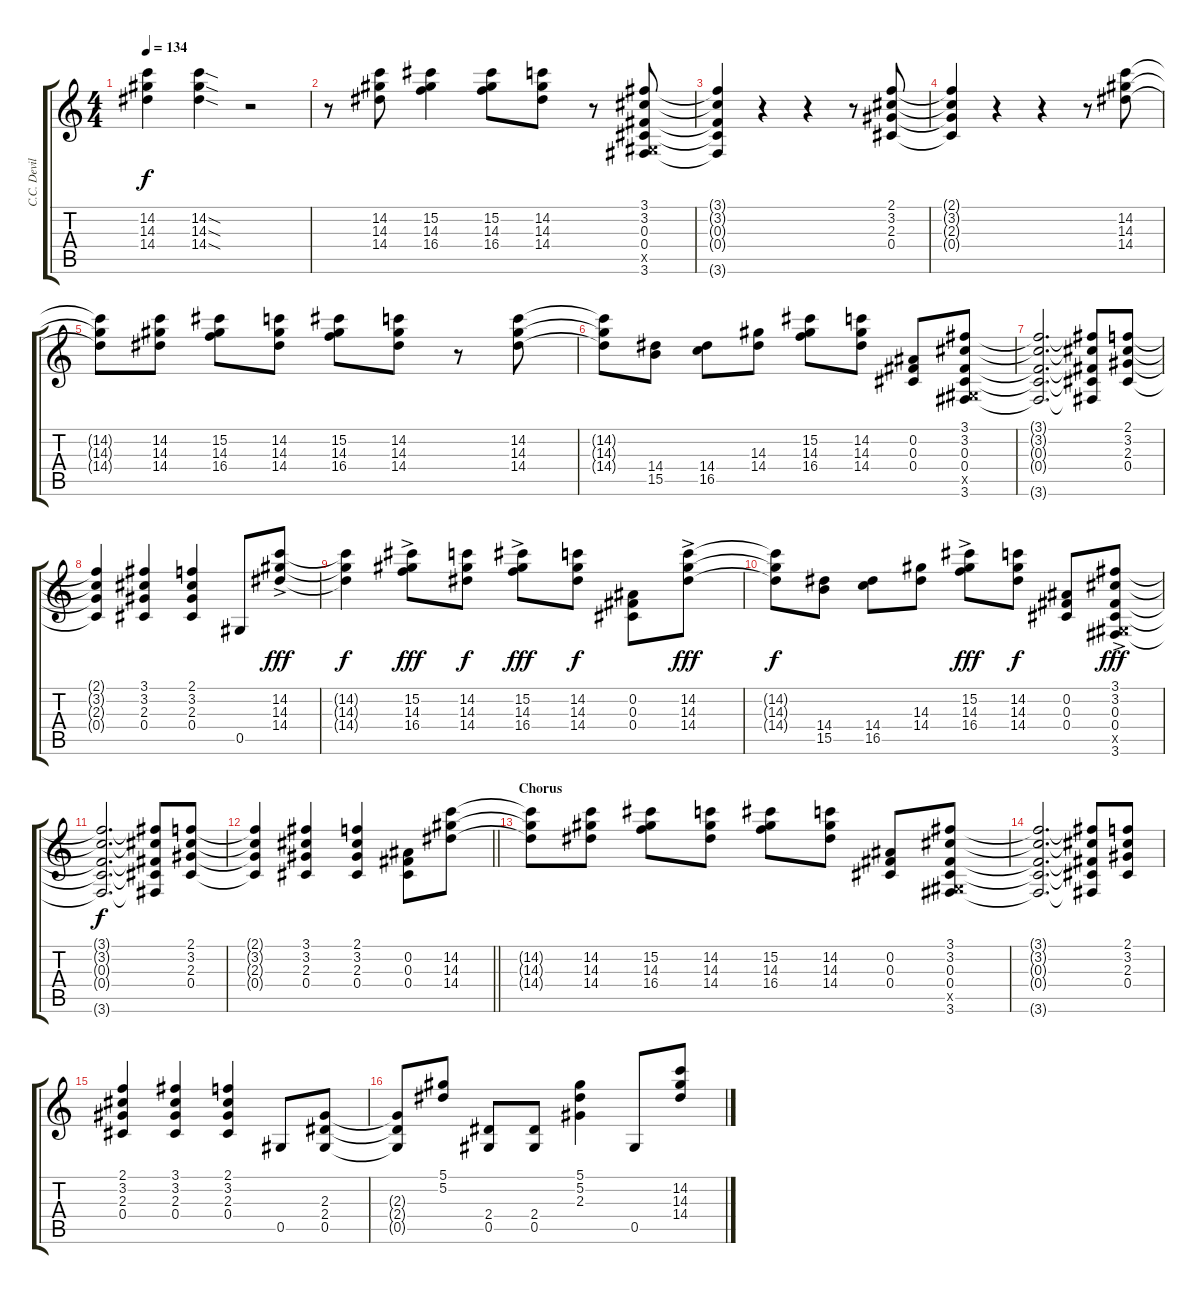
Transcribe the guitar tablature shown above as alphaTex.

\track ("C.C. Deville ( Rythm )" "C.C. Devil") {instrument distortionguitar}
\staff {score tabs}
\tuning (Eb4 Bb3 Gb3 Db3 Ab2 Eb2) {hide}
\ts (4 4)
\tempo 134
\clef g2
\ks c
(14.2 14.3 14.4).4{dy f} (14.2{sod} 14.3{sod} 14.4{sod}).4 r.2 |
r.8 (14.2 14.3 14.4).8 (15.2 14.3 16.4).4 (15.2 14.3 16.4).8 (14.2 14.3 14.4).8 r.8 (3.1 3.2 0.3 0.4 0.5{x} 3.6).8 |
(3.1{t} 3.2{t} 0.3{t} 0.4{t} 3.6{t}).4 r.4 r.4 r.8 (2.1 3.2 2.3 0.4).8 |
(2.1{t} 3.2{t} 2.3{t} 0.4{t}).4 r.4 r.4 r.8 (14.2 14.3 14.4).8 |
(14.2{t} 14.3{t} 14.4{t}).8 (14.2 14.3 14.4).8 (15.2 14.3 16.4).8 (14.2 14.3 14.4).8 (15.2 14.3 16.4).8 (14.2 14.3 14.4).8 r.8 (14.2 14.3 14.4).8 |
(14.2{t} 14.3{t} 14.4{t}).8 (14.4 15.5).8 (14.4 16.5).8 (14.3 14.4).8 (15.2 14.3 16.4).8 (14.2 14.3 14.4).8 (0.2 0.3 0.4).8 (3.1 3.2 0.3 0.4 0.5{x} 3.6).8 |
(3.1{t} 3.2{t} 0.3{t} 0.4{t} 3.6{t}).2{d} (3.1{t} 3.2{t} 0.3{t} 0.4{t} 3.6{t}).8 (2.1 3.2 2.3 0.4).8 |
(2.1{t} 3.2{t} 2.3{t} 0.4{t}).4 (3.1 3.2 2.3 0.4).4 (2.1 3.2 2.3 0.4).4 0.5.8 (14.2{ac} 14.3{ac} 14.4{ac}).8{dy fff} |
(14.2{t} 14.3{t} 14.4{t}).4{dy f} (15.2{ac} 14.3{ac} 16.4{ac}).8{dy fff} (14.2 14.3 14.4).8{dy f} (15.2{ac} 14.3{ac} 16.4{ac}).8{dy fff} (14.2 14.3 14.4).8{dy f} (0.2 0.3 0.4).8 (14.2{ac} 14.3{ac} 14.4{ac}).8{dy fff} |
(14.2{t} 14.3{t} 14.4{t}).8{dy f} (14.4 15.5).8 (14.4 16.5).8 (14.3 14.4).8 (15.2{ac} 14.3{ac} 16.4{ac}).8{dy fff} (14.2 14.3 14.4).8{dy f} (0.2 0.3 0.4).8 (3.1{ac} 3.2{ac} 0.3{ac} 0.4{ac} 0.5{ac x} 3.6{ac}).8{dy fff} |
(3.1{t} 3.2{t} 0.3{t} 0.4{t} 3.6{t}).2{d dy f} (3.1{t} 3.2{t} 0.3{t} 0.4{t} 3.6{t}).8 (2.1 3.2 2.3 0.4).8 |
\barLineRight lightlight
(2.1{t} 3.2{t} 2.3{t} 0.4{t}).4 (3.1 3.2 2.3 0.4).4 (2.1 3.2 2.3 0.4).4 (0.2 0.3 0.4).8 (14.2 14.3 14.4).8 |
\section ("" "Chorus")
(14.2{t} 14.3{t} 14.4{t}).8 (14.2 14.3 14.4).8 (15.2 14.3 16.4).8 (14.2 14.3 14.4).8 (15.2 14.3 16.4).8 (14.2 14.3 14.4).8 (0.2 0.3 0.4).8 (3.1 3.2 0.3 0.4 0.5{x} 3.6).8 |
(3.1{t} 3.2{t} 0.3{t} 0.4{t} 3.6{t}).2{d} (3.1{t} 3.2{t} 0.3{t} 0.4{t} 3.6{t}).8 (2.1 3.2 2.3 0.4).8 |
(2.1 3.2 2.3 0.4).4 (3.1 3.2 2.3 0.4).4 (2.1 3.2 2.3 0.4).4 0.5.8 (2.3 2.4 0.5).8 |
(2.3{t} 2.4{t} 0.5{t}).8 (5.1 5.2).8 (2.4 0.5).8 (2.4 0.5).8 (5.1 5.2 2.3).4 0.5.8 (14.2 14.3 14.4).8
